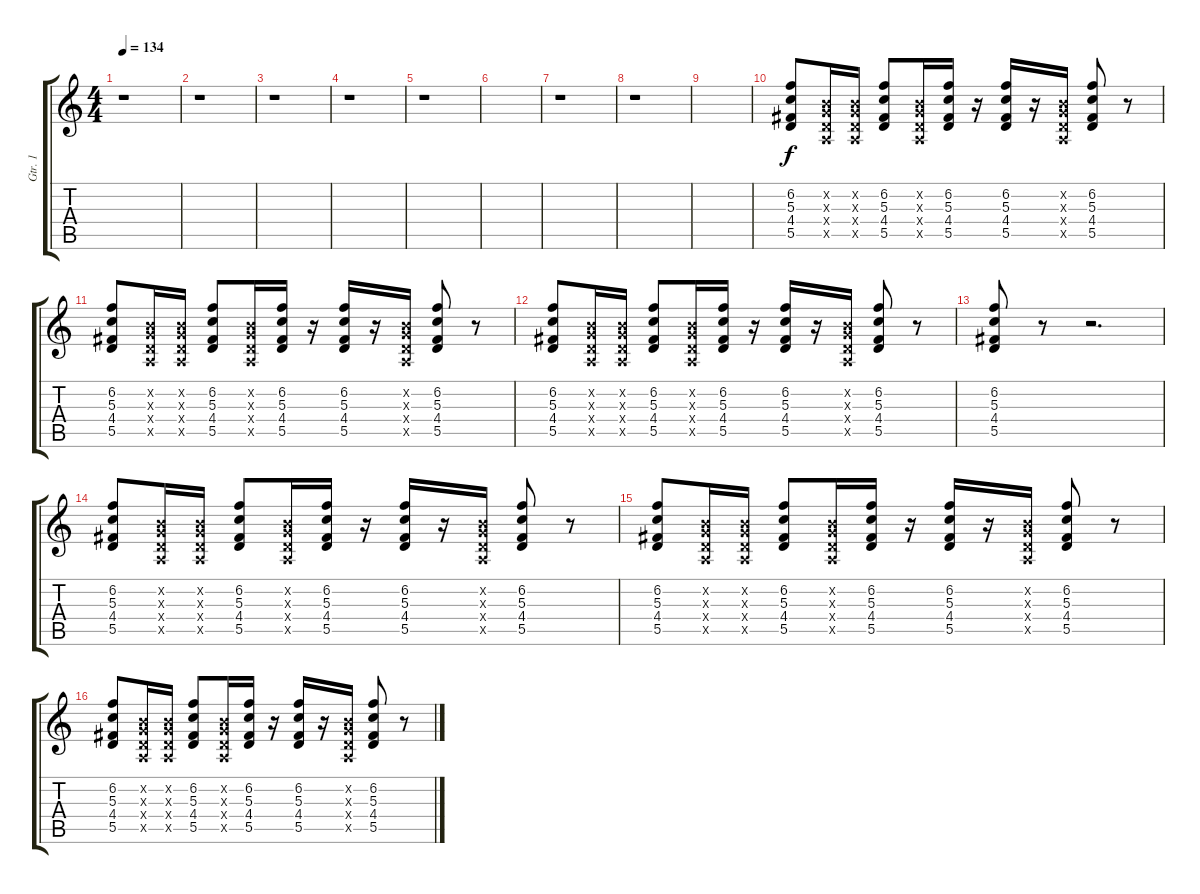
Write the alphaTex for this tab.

\track ("Gtr. 1" "Gtr. 1") {instrument electricguitarclean}
\staff {score tabs}
\tuning (E4 B3 G3 D3 A2 E2) {hide}
\ts (4 4)
\tempo 134
\clef g2
\ks c
r.1{dy f instrument electricguitarclean} |
r.1 |
r.1 |
r.1 |
r.1 |
|
r.1 |
r.1 |
|
(6.2 5.3 4.4 5.5).8 (0.2{x} 0.3{x} 0.4{x} 0.5{x}).16 (0.2{x} 0.3{x} 0.4{x} 0.5{x}).16 (6.2 5.3 4.4 5.5).8 (0.2{x} 0.3{x} 0.4{x} 0.5{x}).16 (6.2 5.3 4.4 5.5).16 r.16 (6.2 5.3 4.4 5.5).16 r.16 (0.2{x} 0.3{x} 0.4{x} 0.5{x}).16 (6.2 5.3 4.4 5.5).8 r.8 |
(6.2 5.3 4.4 5.5).8 (0.2{x} 0.3{x} 0.4{x} 0.5{x}).16 (0.2{x} 0.3{x} 0.4{x} 0.5{x}).16 (6.2 5.3 4.4 5.5).8 (0.2{x} 0.3{x} 0.4{x} 0.5{x}).16 (6.2 5.3 4.4 5.5).16 r.16 (6.2 5.3 4.4 5.5).16 r.16 (0.2{x} 0.3{x} 0.4{x} 0.5{x}).16 (6.2 5.3 4.4 5.5).8 r.8 |
(6.2 5.3 4.4 5.5).8 (0.2{x} 0.3{x} 0.4{x} 0.5{x}).16 (0.2{x} 0.3{x} 0.4{x} 0.5{x}).16 (6.2 5.3 4.4 5.5).8 (0.2{x} 0.3{x} 0.4{x} 0.5{x}).16 (6.2 5.3 4.4 5.5).16 r.16 (6.2 5.3 4.4 5.5).16 r.16 (0.2{x} 0.3{x} 0.4{x} 0.5{x}).16 (6.2 5.3 4.4 5.5).8 r.8 |
(6.2 5.3 4.4 5.5).8 r.8 r.2{d} |
(6.2 5.3 4.4 5.5).8 (0.2{x} 0.3{x} 0.4{x} 0.5{x}).16 (0.2{x} 0.3{x} 0.4{x} 0.5{x}).16 (6.2 5.3 4.4 5.5).8 (0.2{x} 0.3{x} 0.4{x} 0.5{x}).16 (6.2 5.3 4.4 5.5).16 r.16 (6.2 5.3 4.4 5.5).16 r.16 (0.2{x} 0.3{x} 0.4{x} 0.5{x}).16 (6.2 5.3 4.4 5.5).8 r.8 |
(6.2 5.3 4.4 5.5).8 (0.2{x} 0.3{x} 0.4{x} 0.5{x}).16 (0.2{x} 0.3{x} 0.4{x} 0.5{x}).16 (6.2 5.3 4.4 5.5).8 (0.2{x} 0.3{x} 0.4{x} 0.5{x}).16 (6.2 5.3 4.4 5.5).16 r.16 (6.2 5.3 4.4 5.5).16 r.16 (0.2{x} 0.3{x} 0.4{x} 0.5{x}).16 (6.2 5.3 4.4 5.5).8 r.8 |
(6.2 5.3 4.4 5.5).8 (0.2{x} 0.3{x} 0.4{x} 0.5{x}).16 (0.2{x} 0.3{x} 0.4{x} 0.5{x}).16 (6.2 5.3 4.4 5.5).8 (0.2{x} 0.3{x} 0.4{x} 0.5{x}).16 (6.2 5.3 4.4 5.5).16 r.16 (6.2 5.3 4.4 5.5).16 r.16 (0.2{x} 0.3{x} 0.4{x} 0.5{x}).16 (6.2 5.3 4.4 5.5).8 r.8
